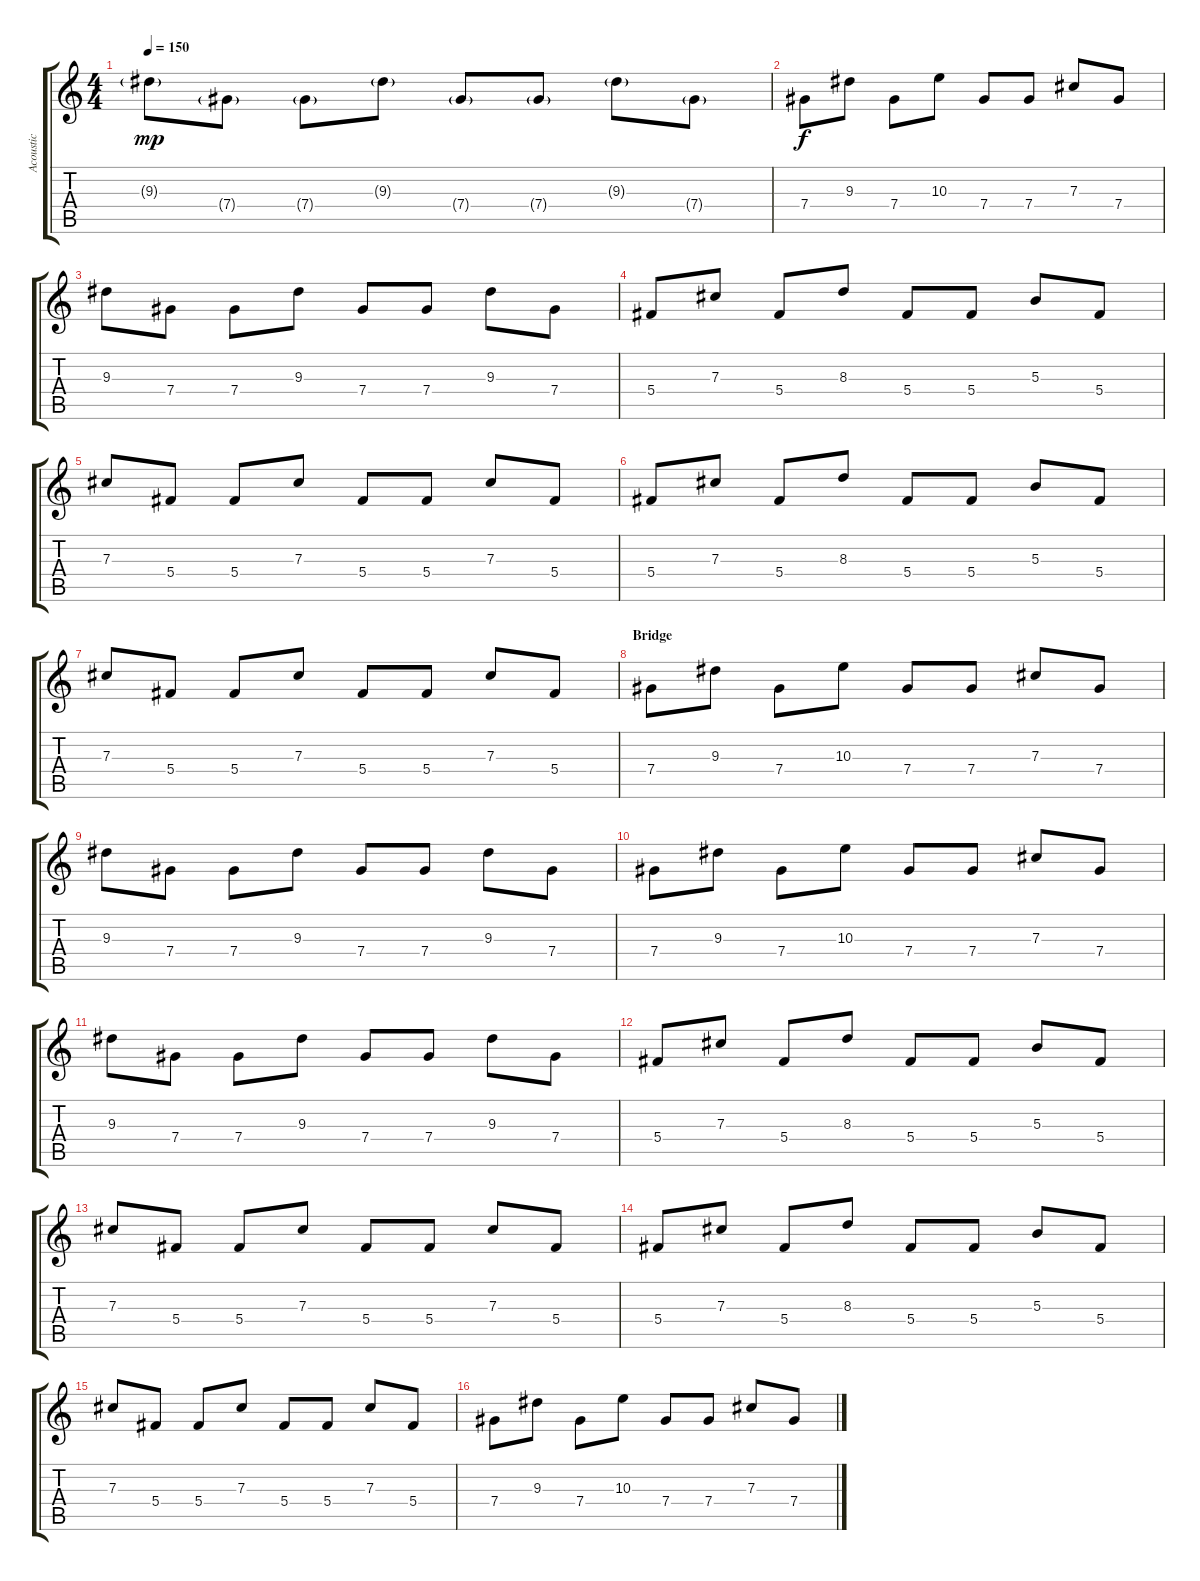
\track ("Acoustic" "Acoustic") {instrument electricguitarclean}
\staff {score tabs}
\tuning (Eb4 Bb3 Gb3 Db3 Ab2 Eb2) {hide}
\ts (4 4)
\tempo 150
\clef g2
\ks c
9.3{g}.8{dy mp} 7.4{g}.8 7.4{g}.8 9.3{g}.8 7.4{g}.8 7.4{g}.8 9.3{g}.8 7.4{g}.8 |
7.4.8{dy f} 9.3.8 7.4.8 10.3.8 7.4.8 7.4.8 7.3.8 7.4.8 |
9.3.8 7.4.8 7.4.8 9.3.8 7.4.8 7.4.8 9.3.8 7.4.8 |
5.4.8 7.3.8 5.4.8 8.3.8 5.4.8 5.4.8 5.3.8 5.4.8 |
7.3.8 5.4.8 5.4.8 7.3.8 5.4.8 5.4.8 7.3.8 5.4.8 |
5.4.8 7.3.8 5.4.8 8.3.8 5.4.8 5.4.8 5.3.8 5.4.8 |
7.3.8 5.4.8 5.4.8 7.3.8 5.4.8 5.4.8 7.3.8 5.4.8 |
\section ("" "Bridge")
7.4.8 9.3.8 7.4.8 10.3.8 7.4.8 7.4.8 7.3.8 7.4.8 |
9.3.8 7.4.8 7.4.8 9.3.8 7.4.8 7.4.8 9.3.8 7.4.8 |
7.4.8 9.3.8 7.4.8 10.3.8 7.4.8 7.4.8 7.3.8 7.4.8 |
9.3.8 7.4.8 7.4.8 9.3.8 7.4.8 7.4.8 9.3.8 7.4.8 |
5.4.8 7.3.8 5.4.8 8.3.8 5.4.8 5.4.8 5.3.8 5.4.8 |
7.3.8 5.4.8 5.4.8 7.3.8 5.4.8 5.4.8 7.3.8 5.4.8 |
5.4.8 7.3.8 5.4.8 8.3.8 5.4.8 5.4.8 5.3.8 5.4.8 |
7.3.8 5.4.8 5.4.8 7.3.8 5.4.8 5.4.8 7.3.8 5.4.8 |
7.4.8 9.3.8 7.4.8 10.3.8 7.4.8 7.4.8 7.3.8 7.4.8
